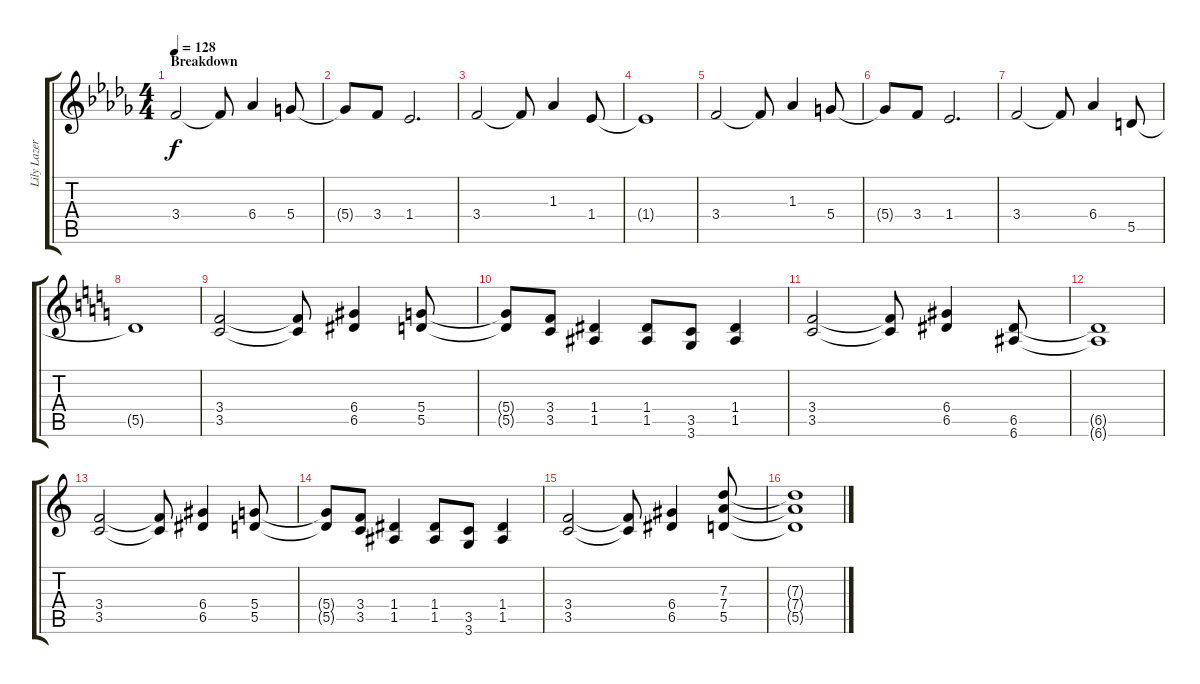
\track ("Lily Lazer (Guitar)" "Lily Lazer") {instrument distortionguitar}
\staff {score tabs}
\tuning (E4 B3 G3 D3 A2 E2) {hide}
\ts (4 4)
\section ("" "Breakdown")
\tempo 128
\clef g2
\ks db
3.4.2{dy f} 3.4{t}.8 6.4.4 5.4.8 |
5.4{t}.8 3.4.8 1.4.2{d} |
3.4.2 3.4{t}.8 1.3.4 1.4.8 |
1.4{t}.1 |
3.4.2 3.4{t}.8 1.3.4 5.4.8 |
5.4{t}.8 3.4.8 1.4.2{d} |
3.4.2 3.4{t}.8 6.4.4 5.5.8 |
\ks c
5.5{t}.1 |
(3.4 3.5).2 (3.4{t} 3.5{t}).8 (6.4 6.5).4 (5.4 5.5).8 |
(5.4{t} 5.5{t}).8 (3.4 3.5).8 (1.4 1.5).4 (1.4 1.5).8 (3.5 3.6).8 (1.4 1.5).4 |
(3.4 3.5).2 (3.4{t} 3.5{t}).8 (6.4 6.5).4 (6.5 6.6).8 |
(6.5{t} 6.6{t}).1 |
(3.4 3.5).2 (3.4{t} 3.5{t}).8 (6.4 6.5).4 (5.4 5.5).8 |
(5.4{t} 5.5{t}).8 (3.4 3.5).8 (1.4 1.5).4 (1.4 1.5).8 (3.5 3.6).8 (1.4 1.5).4 |
(3.4 3.5).2 (3.4{t} 3.5{t}).8 (6.4 6.5).4 (7.3 7.4 5.5).8 |
(7.3{t} 7.4{t} 5.5{t}).1
